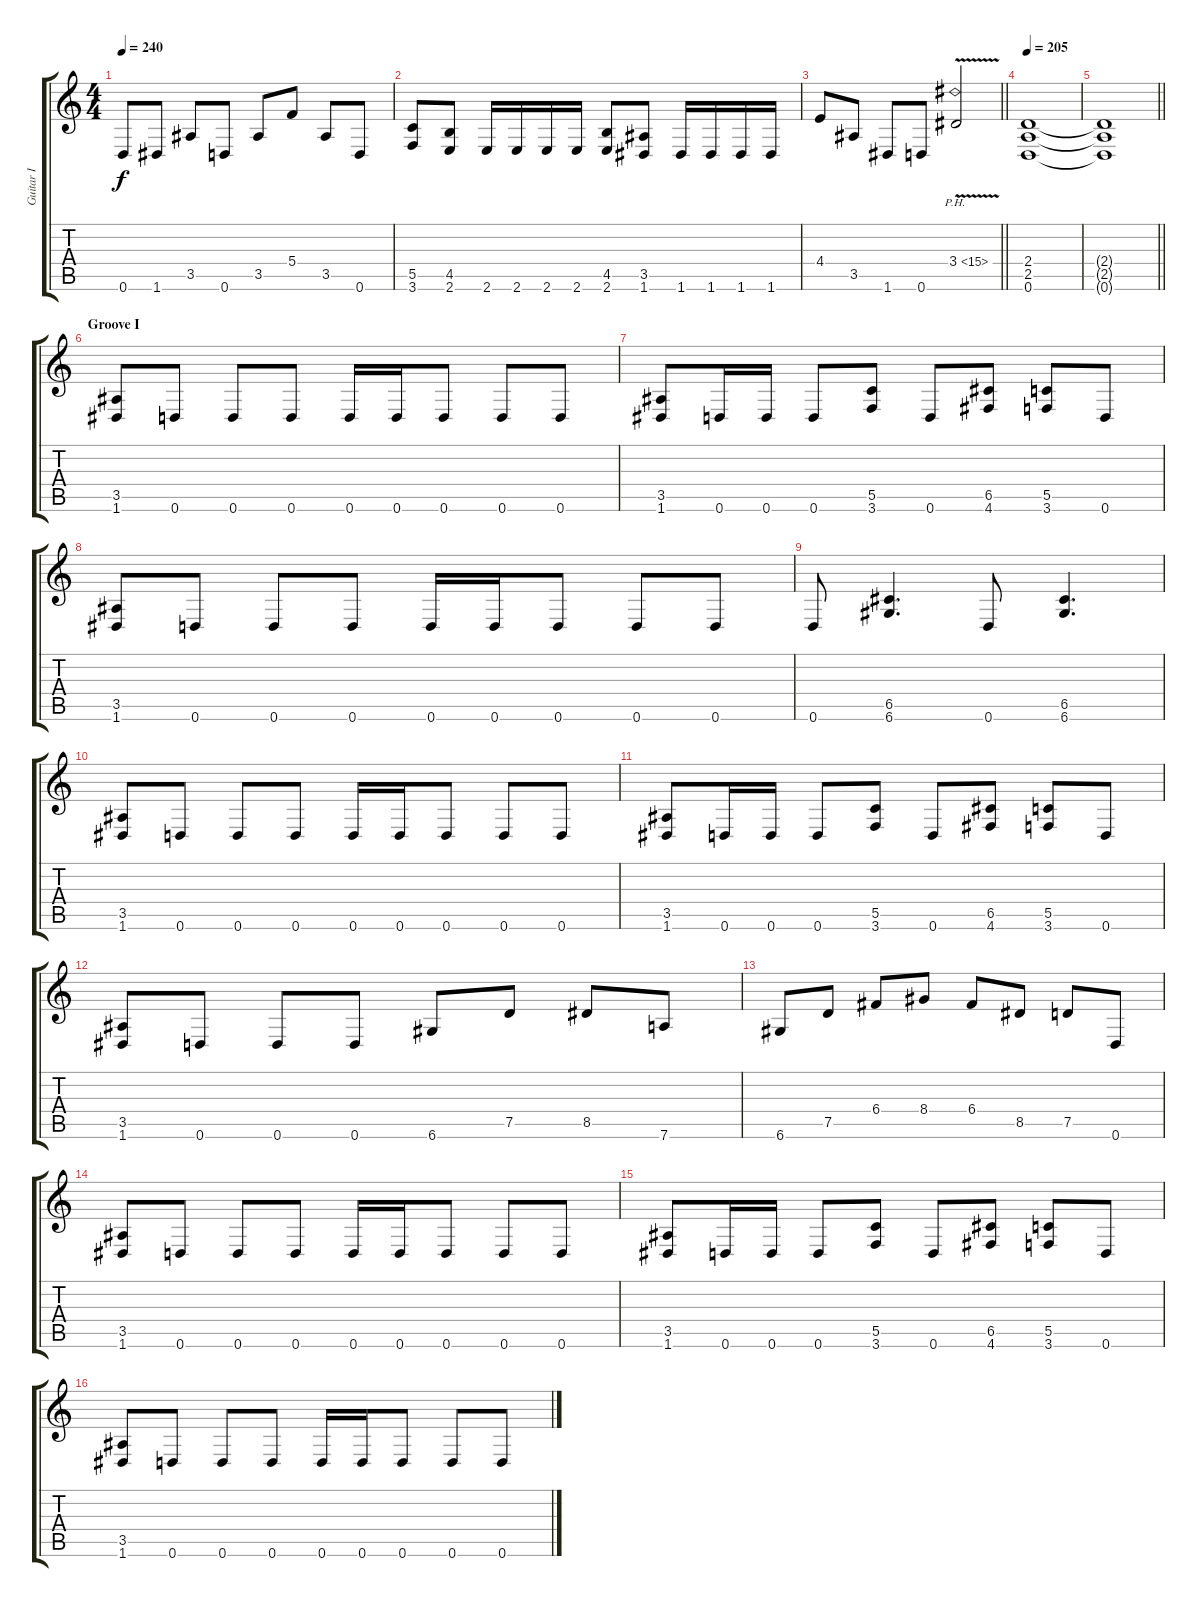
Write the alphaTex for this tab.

\track ("Guitar I" "Guitar I") {instrument distortionguitar}
\staff {score tabs}
\tuning (D4 A3 F3 C3 G2 D2) {hide}
\ts (4 4)
\tempo 240
\clef g2
\ks c
0.6.8{dy f} 1.6.8 3.5.8 0.6.8 3.5.8 5.4.8 3.5.8 0.6.8 |
(5.5 3.6).8 (4.5 2.6).8 2.6.16 2.6.16 2.6.16 2.6.16 (4.5 2.6).8 (3.5 1.6).8 1.6.16 1.6.16 1.6.16 1.6.16 |
\barLineRight lightlight
4.4.8 3.5.8 1.6.8 0.6.8 3.4{ph 12 v}.2 |
\tempo 205
(2.4 2.5 0.6).1 |
\barLineRight lightlight
(2.4{t} 2.5{t} 0.6{t}).1 |
\section ("" "Groove I")
(3.5 1.6).8 0.6.8 0.6.8 0.6.8 0.6.16 0.6.16 0.6.8 0.6.8 0.6.8 |
(3.5 1.6).8 0.6.16 0.6.16 0.6.8 (5.5 3.6).8 0.6.8 (6.5 4.6).8 (5.5 3.6).8 0.6.8 |
(3.5 1.6).8 0.6.8 0.6.8 0.6.8 0.6.16 0.6.16 0.6.8 0.6.8 0.6.8 |
0.6.8 (6.5 6.6).4{d} 0.6.8 (6.5 6.6).4{d} |
(3.5 1.6).8 0.6.8 0.6.8 0.6.8 0.6.16 0.6.16 0.6.8 0.6.8 0.6.8 |
(3.5 1.6).8 0.6.16 0.6.16 0.6.8 (5.5 3.6).8 0.6.8 (6.5 4.6).8 (5.5 3.6).8 0.6.8 |
(3.5 1.6).8 0.6.8 0.6.8 0.6.8 6.6.8 7.5.8 8.5.8 7.6.8 |
6.6.8 7.5.8 6.4.8 8.4.8 6.4.8 8.5.8 7.5.8 0.6.8 |
(3.5 1.6).8 0.6.8 0.6.8 0.6.8 0.6.16 0.6.16 0.6.8 0.6.8 0.6.8 |
(3.5 1.6).8 0.6.16 0.6.16 0.6.8 (5.5 3.6).8 0.6.8 (6.5 4.6).8 (5.5 3.6).8 0.6.8 |
(3.5 1.6).8 0.6.8 0.6.8 0.6.8 0.6.16 0.6.16 0.6.8 0.6.8 0.6.8
